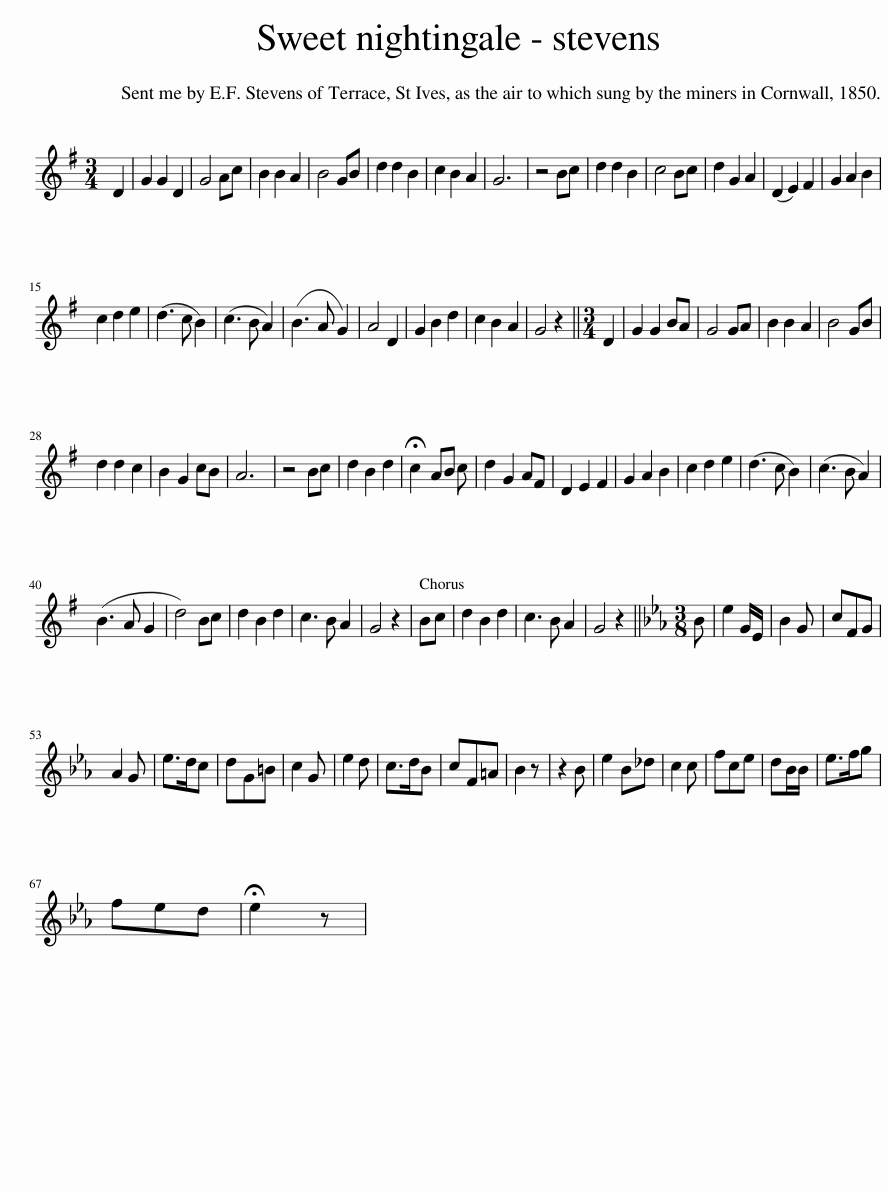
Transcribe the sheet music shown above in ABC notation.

X:1
L:1/8
M:3/4
I:linebreak $
K:G
V:1 treble
V:1
 D2 | G2 G2 D2 | G4 Ac | B2 B2 A2 | B4 GB | %5
 d2 d2 B2 | c2 B2 A2 | G6 | z4 Bc | d2 d2 B2 | %10
 c4 Bc | d2 G2 A2 | (D2 E2) F2 | G2 A2 B2 |$ c2 d2 e2 | %15
 (d3 c B2) | (c3 B A2) | (B3 A G2) | A4 D2 | G2 B2 d2 | %20
 c2 B2 A2 | G4 z2 ||[M:3/4] D2 | G2 G2 BA | G4 GA | %25
 B2 B2 A2 | B4 GB |$ d2 d2 c2 | B2 G2 cB | A6 | %30
 z4 Bc | d2 B2 d2 | !fermata!c2 AB c | d2 G2 AF | D2 E2 F2 | %35
 G2 A2 B2 | c2 d2 e2 | (d3 c B2) | (c3 B A2) |$ (B3 A G2 | %40
 d4) Bc | d2 B2 d2 | c3 B A2 | G4 z2 | Bc | %45
 d2 B2 d2 | c3 B A2 | G4 z2 ||[K:Eb][M:3/8] B | e2 G/E/ | %50
 B2 G | cFG |$ A2 G | e>dc | dG=B | %55
 c2 G | e2 d | c>dB | cF=A | B2 z | %60
 z2 B | e2 B_d | c2 c | fce | dB/B/ | %65
 e>fg |$ fed | !fermata!e2 z | %68
